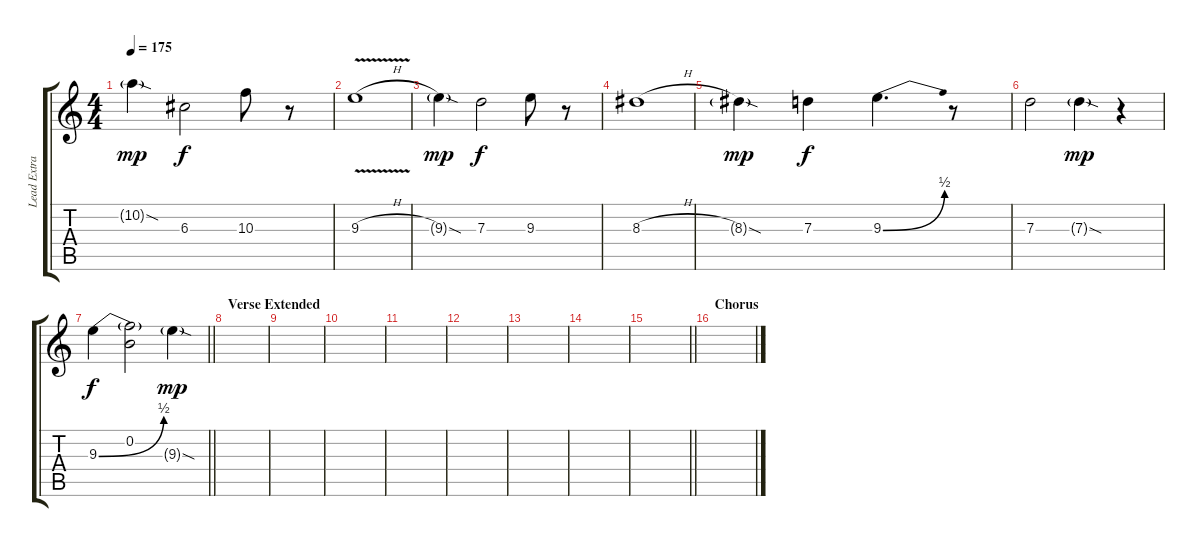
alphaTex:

\track ("Lead Extra" "Lead Extra") {instrument distortionguitar}
\staff {score tabs}
\tuning (E4 B3 G3 D3 A2 D2) {hide}
\ts (4 4)
\tempo 175
\clef g2
\ks c
10.2{sod g}.4{dy mp} 6.3.2{dy f} 10.3.8 r.8 |
9.3{v h}.1 |
9.3{sod g}.4{dy mp} 7.3.2{dy f} 9.3.8 r.8 |
8.3{h}.1 |
8.3{sod g}.4{dy mp} 7.3.4{dy f} 9.3{be (bend 0 0 60 2)}.4{d} r.8 |
7.3.2 7.3{sod g}.4{dy mp} r.4 |
\barLineRight lightlight
9.3{be (bend 0 0 60 2)}.4{dy f} (0.2 9.3{t}).2 9.3{sod g}.4{dy mp} |
\section ("" "Verse Extended")
|
|
|
|
|
|
|
\barLineRight lightlight
|
\section ("" "Chorus")
